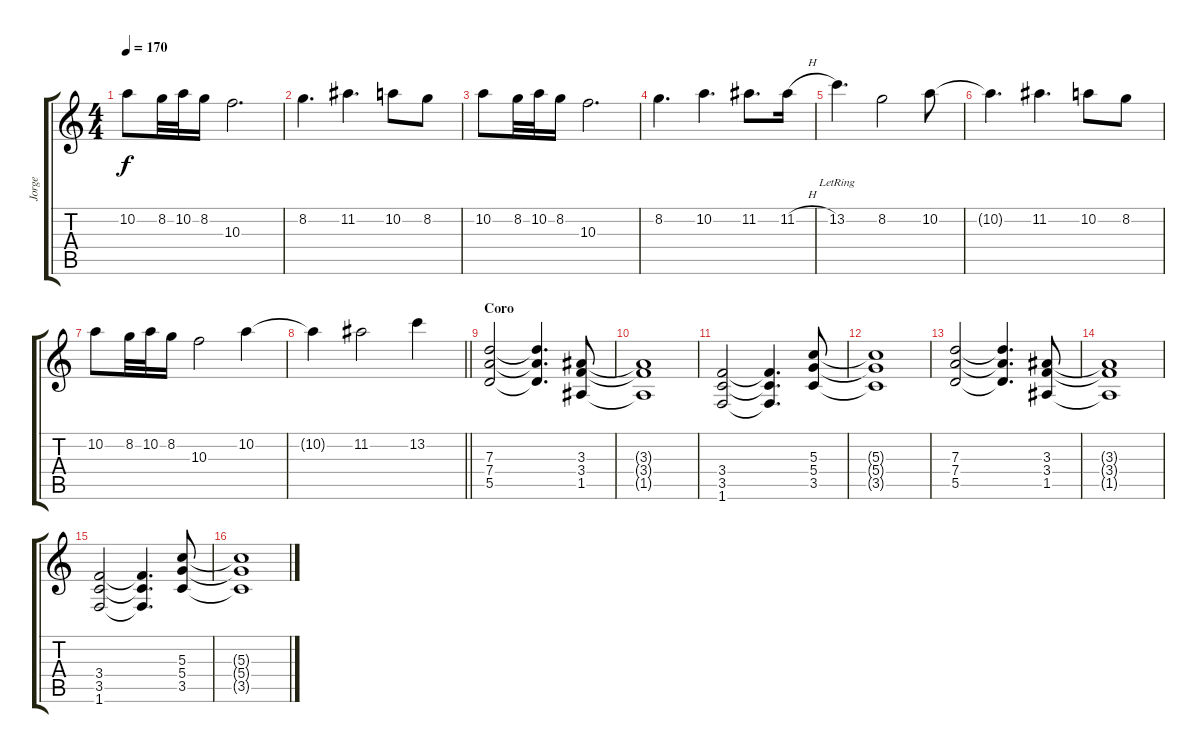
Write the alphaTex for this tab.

\track ("Jorge" "Jorge") {instrument distortionguitar}
\staff {score tabs}
\tuning (E4 B3 G3 D3 A2 E2) {hide}
\ts (4 4)
\tempo 170
\clef g2
\ks c
10.2.8{dy f} 8.2.32 10.2.32 8.2.16 10.3.2{d} |
8.2.4{d} 11.2.4{d} 10.2.8 8.2.8 |
10.2.8 8.2.32 10.2.32 8.2.16 10.3.2{d} |
8.2.4{d} 10.2.4{d} 11.2.8{d} 11.2{h}.16 |
13.2{lr}.4{d} 8.2.2 10.2.8 |
10.2{t}.4{d} 11.2.4{d} 10.2.8 8.2.8 |
10.2.8 8.2.32 10.2.32 8.2.16 10.3.2 10.2.4 |
\barLineRight lightlight
10.2{t}.4 11.2.2 13.2.4 |
\section ("" "Coro")
(7.3 7.4 5.5).2{volume 12} (7.3{t} 7.4{t} 5.5{t}).4{d} (3.3 3.4 1.5).8 |
(3.3{t} 3.4{t} 1.5{t}).1 |
(3.4 3.5 1.6).2 (3.4{t} 3.5{t} 1.6{t}).4{d} (5.3 5.4 3.5).8 |
(5.3{t} 5.4{t} 3.5{t}).1 |
(7.3 7.4 5.5).2 (7.3{t} 7.4{t} 5.5{t}).4{d} (3.3 3.4 1.5).8 |
(3.3{t} 3.4{t} 1.5{t}).1 |
(3.4 3.5 1.6).2 (3.4{t} 3.5{t} 1.6{t}).4{d} (5.3 5.4 3.5).8 |
(5.3{t} 5.4{t} 3.5{t}).1
